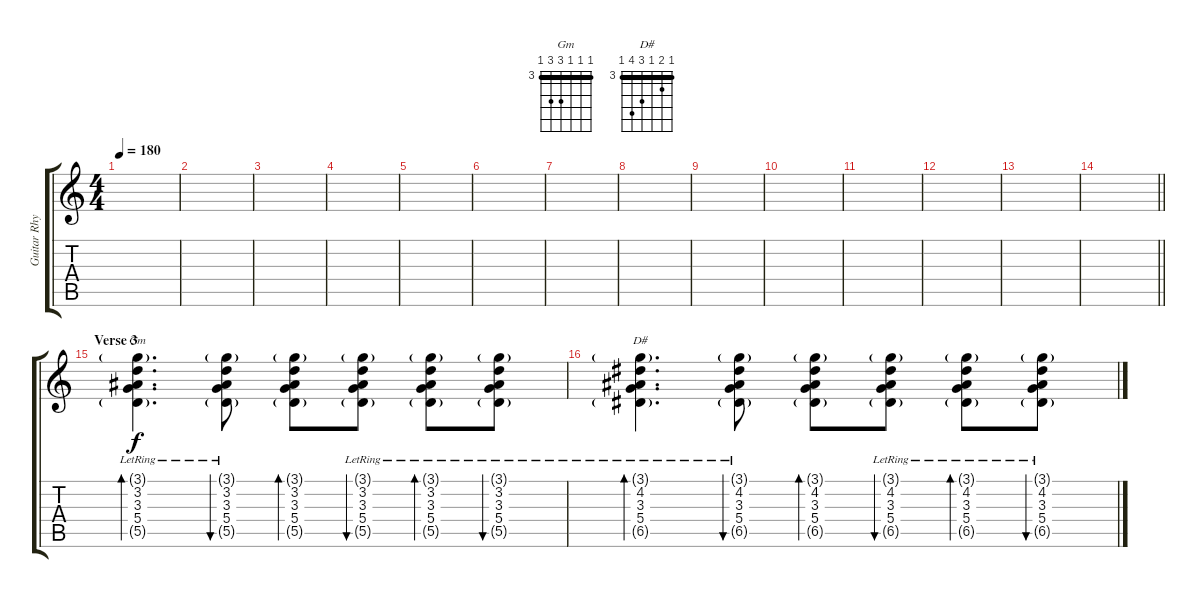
\track ("Guitar Rhythm" "Guitar Rhy") {instrument acousticguitarsteel}
\staff {score tabs}
\tuning (E4 B3 G3 D3 A2 E2) {hide}
\chord ("Gm" 3 3 3 5 5 3) {firstfret 3 barre 3}
\chord ("D#" 3 4 3 5 6 3) {firstfret 3 barre 3}
\ts (4 4)
\tempo 180
\clef g2
\ks c
|
|
|
|
|
|
|
|
|
|
|
|
|
\barLineRight lightlight
|
\section ("" "Verse 3")
(3.1{g lr} 3.2{lr} 3.3{lr} 5.4{lr} 5.5{g lr}).4{d bd 60 ch "Gm"} (3.1{g lr} 3.2{lr} 3.3{lr} 5.4{lr} 5.5{g lr}).8{bu 60} (3.1{g} 3.2 3.3 5.4 5.5{g}).8{bd 60} (3.1{g lr} 3.2{lr} 3.3{lr} 5.4{lr} 5.5{g lr}).8{bu 60} (3.1{g lr} 3.2{lr} 3.3{lr} 5.4{lr} 5.5{g lr}).8{bd 60} (3.1{g lr} 3.2{lr} 3.3{lr} 5.4{lr} 5.5{g lr}).8{bu 60} |
(3.1{g lr} 4.2{lr} 3.3{lr} 5.4{lr} 6.5{g lr}).4{d bd 60 ch "D#"} (3.1{g lr} 4.2{lr} 3.3{lr} 5.4{lr} 6.5{g lr}).8{bu 60} (3.1{g} 4.2 3.3 5.4 6.5{g}).8{bd 60} (3.1{g lr} 4.2{lr} 3.3{lr} 5.4{lr} 6.5{g lr}).8{bu 60} (3.1{g lr} 4.2{lr} 3.3{lr} 5.4{lr} 6.5{g lr}).8{bd 60} (3.1{g lr} 4.2{lr} 3.3{lr} 5.4{lr} 6.5{g lr}).8{bu 60}
